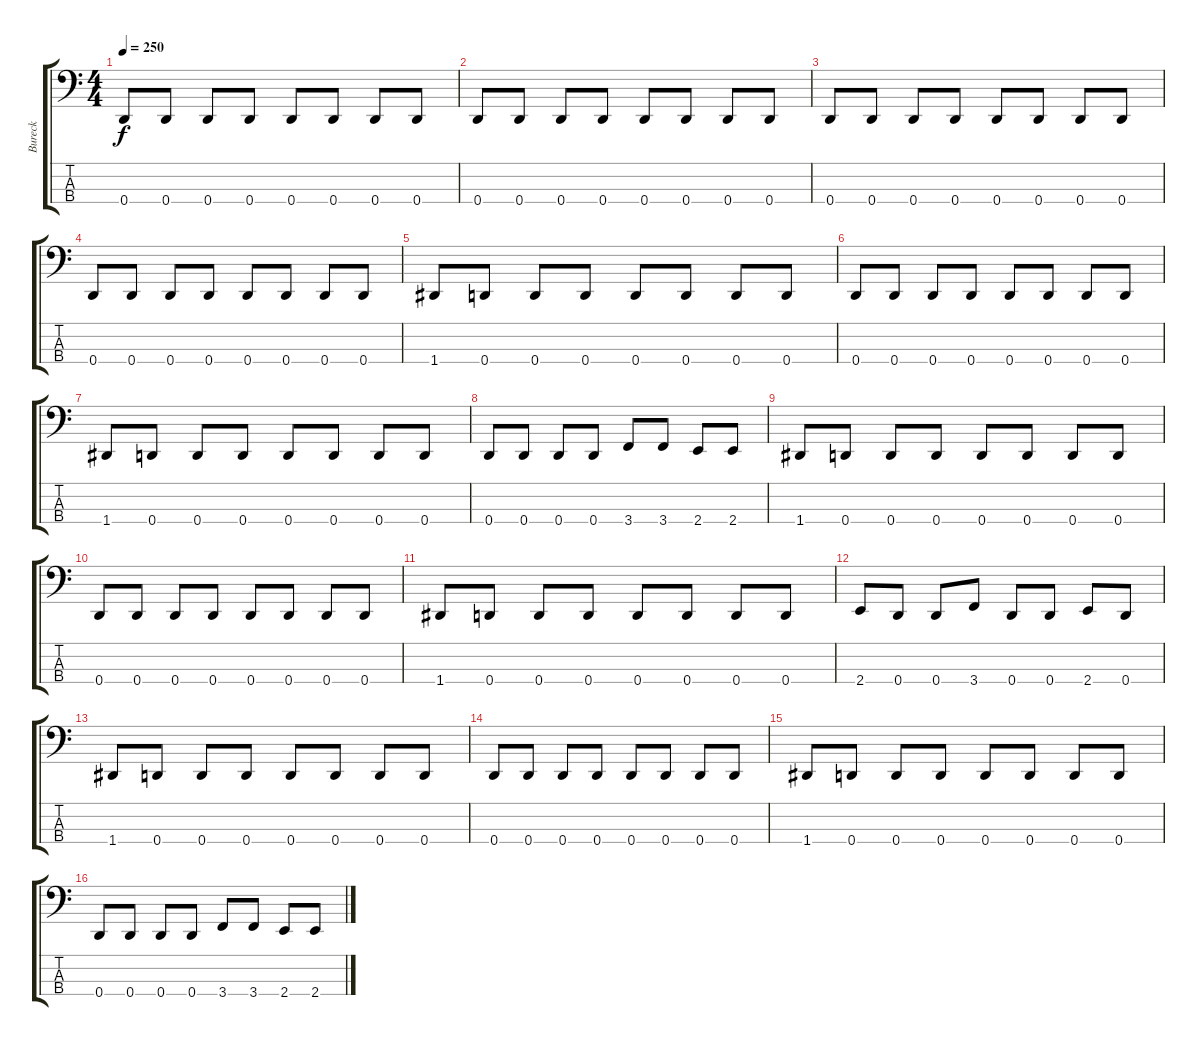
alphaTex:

\track ("Bureck" "Bureck") {instrument electricbassfinger}
\staff {score tabs}
\tuning (F2 C2 G1 D1) {hide}
\ts (4 4)
\tempo 250
\clef f4
\ks c
0.4.8{dy f} 0.4.8 0.4.8 0.4.8 0.4.8 0.4.8 0.4.8 0.4.8 |
0.4.8 0.4.8 0.4.8 0.4.8 0.4.8 0.4.8 0.4.8 0.4.8 |
0.4.8 0.4.8 0.4.8 0.4.8 0.4.8 0.4.8 0.4.8 0.4.8 |
0.4.8 0.4.8 0.4.8 0.4.8 0.4.8 0.4.8 0.4.8 0.4.8 |
1.4.8 0.4.8 0.4.8 0.4.8 0.4.8 0.4.8 0.4.8 0.4.8 |
0.4.8 0.4.8 0.4.8 0.4.8 0.4.8 0.4.8 0.4.8 0.4.8 |
1.4.8 0.4.8 0.4.8 0.4.8 0.4.8 0.4.8 0.4.8 0.4.8 |
0.4.8 0.4.8 0.4.8 0.4.8 3.4.8 3.4.8 2.4.8 2.4.8 |
1.4.8 0.4.8 0.4.8 0.4.8 0.4.8 0.4.8 0.4.8 0.4.8 |
0.4.8 0.4.8 0.4.8 0.4.8 0.4.8 0.4.8 0.4.8 0.4.8 |
1.4.8 0.4.8 0.4.8 0.4.8 0.4.8 0.4.8 0.4.8 0.4.8 |
2.4.8 0.4.8 0.4.8 3.4.8 0.4.8 0.4.8 2.4.8 0.4.8 |
1.4.8 0.4.8 0.4.8 0.4.8 0.4.8 0.4.8 0.4.8 0.4.8 |
0.4.8 0.4.8 0.4.8 0.4.8 0.4.8 0.4.8 0.4.8 0.4.8 |
1.4.8 0.4.8 0.4.8 0.4.8 0.4.8 0.4.8 0.4.8 0.4.8 |
0.4.8 0.4.8 0.4.8 0.4.8 3.4.8 3.4.8 2.4.8 2.4.8
